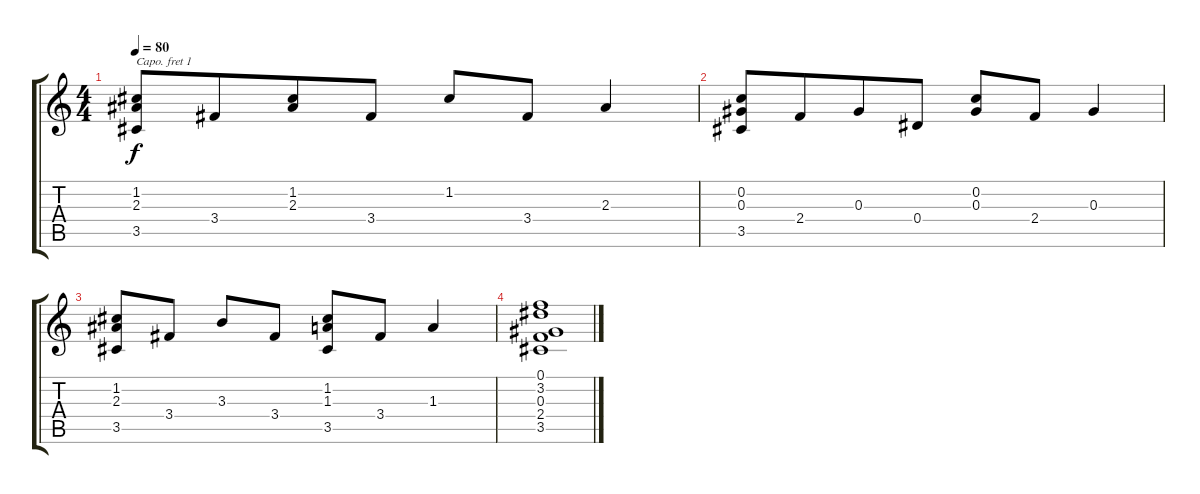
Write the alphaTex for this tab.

\track "" {instrument acousticguitarsteel}
\staff {score tabs}
\capo 1
\tuning (E4 B3 G3 D3 A2 E2) {hide}
\ts (4 4)
\tempo 80
\clef g2
\ks c
(1.2 2.3 3.5).8{dy f} 3.4.8{beam merge} (1.2 2.3).8 3.4.8 1.2.8 3.4.8 2.3.4 |
(0.2 0.3 3.5).8 2.4.8{beam merge} 0.3.8 0.4.8 (0.2 0.3).8 2.4.8 0.3.4 |
(1.2 2.3 3.5).8 3.4.8 3.3.8 3.4.8 (1.2 1.3 3.5).8 3.4.8 1.3.4 |
(0.1 3.2 0.3 2.4 3.5).1
